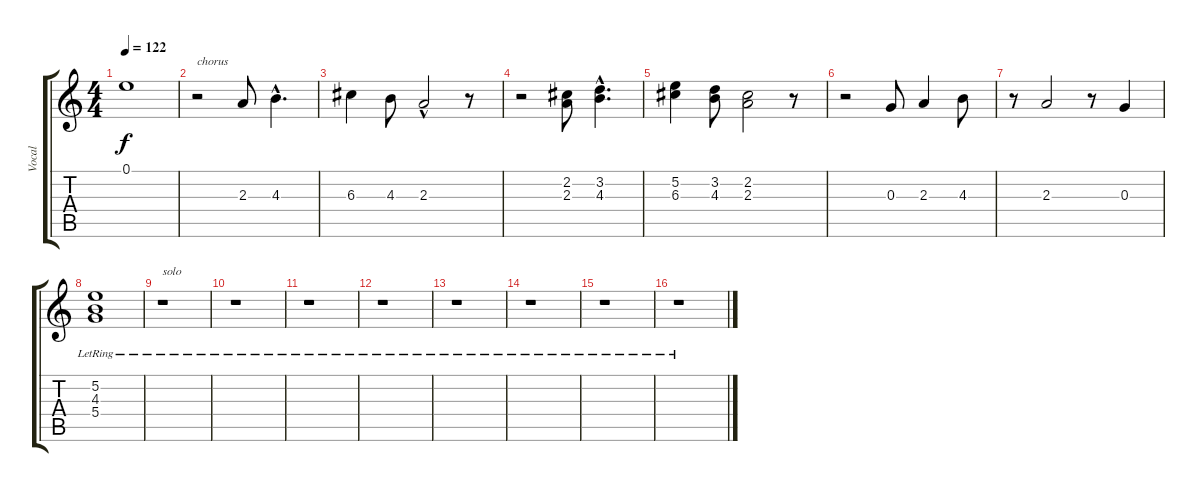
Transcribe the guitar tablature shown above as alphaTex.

\track ("Vocal" "Vocal") {instrument contrabass}
\staff {score tabs}
\tuning (E4 B3 G3 D3 A2 E2) {hide}
\ts (4 4)
\tempo 122
\clef g2
\ks c
0.1.1{dy f} |
r.2{txt "chorus"} 2.3.8 4.3{hac}.4{d} |
6.3.4 4.3.8 2.3{hac}.2 r.8 |
r.2 (2.2 2.3).8 (3.2{hac} 4.3{hac}).4{d} |
(5.2 6.3).4 (3.2 4.3).8 (2.2 2.3).2 r.8 |
r.2 0.3.8 2.3.4 4.3.8 |
r.8 2.3.2 r.8 0.3.4 |
(5.2{lr} 4.3{lr} 5.4{lr}).1 |
r.1{txt "solo"} |
r.1 |
r.1 |
r.1 |
r.1 |
r.1 |
r.1 |
r.1
